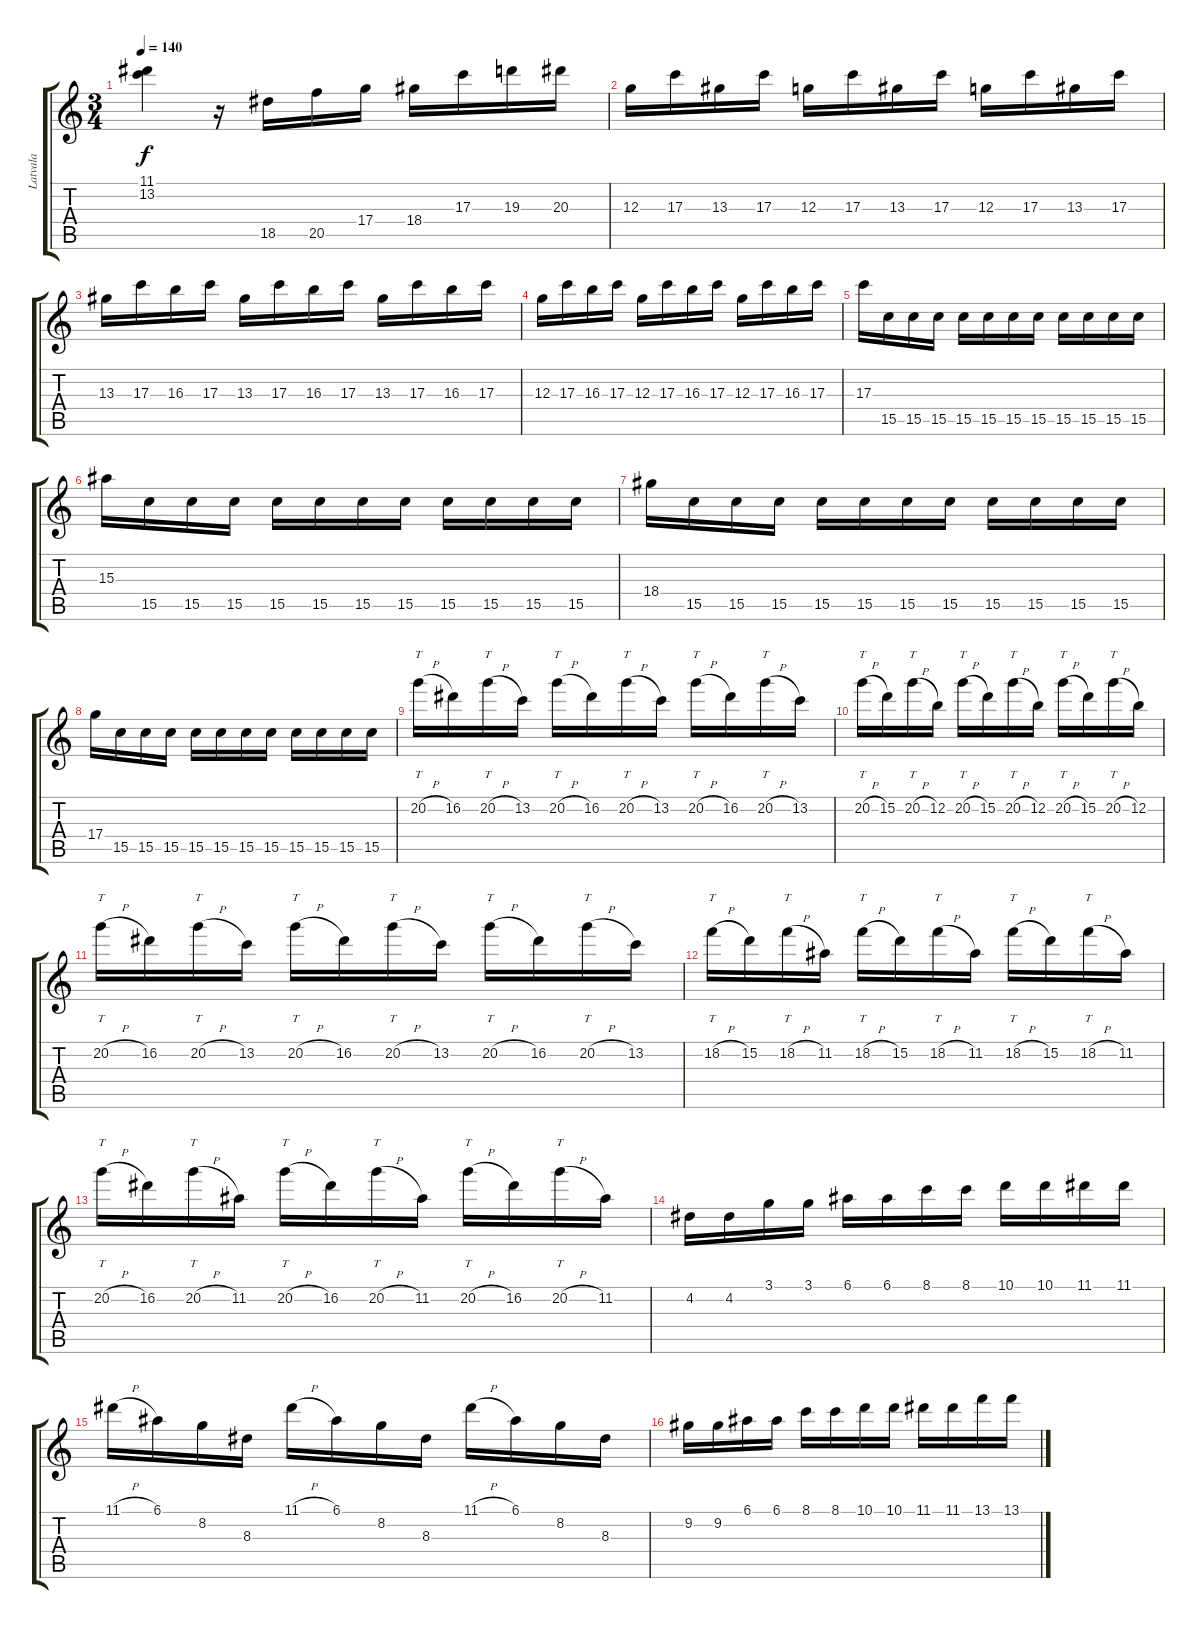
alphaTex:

\track ("Latvala" "Latvala") {instrument overdrivenguitar}
\staff {score tabs}
\tuning (E4 B3 G3 D3 A2 E2) {hide}
\ts (3 4)
\tempo 140
\clef g2
\ks c
(11.1 13.2).4{dy f} r.16 18.5.16 20.5.16 17.4.16 18.4.16 17.3.16 19.3.16 20.3.16 |
12.3.16 17.3.16 13.3.16 17.3.16 12.3.16 17.3.16 13.3.16 17.3.16 12.3.16 17.3.16 13.3.16 17.3.16 |
13.3.16 17.3.16 16.3.16 17.3.16 13.3.16 17.3.16 16.3.16 17.3.16 13.3.16 17.3.16 16.3.16 17.3.16 |
12.3.16 17.3.16 16.3.16 17.3.16 12.3.16 17.3.16 16.3.16 17.3.16 12.3.16 17.3.16 16.3.16 17.3.16 |
17.3.16 15.5.16 15.5.16 15.5.16 15.5.16 15.5.16 15.5.16 15.5.16 15.5.16 15.5.16 15.5.16 15.5.16 |
15.3.16 15.5.16 15.5.16 15.5.16 15.5.16 15.5.16 15.5.16 15.5.16 15.5.16 15.5.16 15.5.16 15.5.16 |
18.4.16 15.5.16 15.5.16 15.5.16 15.5.16 15.5.16 15.5.16 15.5.16 15.5.16 15.5.16 15.5.16 15.5.16 |
17.4.16 15.5.16 15.5.16 15.5.16 15.5.16 15.5.16 15.5.16 15.5.16 15.5.16 15.5.16 15.5.16 15.5.16 |
20.2{h}.16{tt} 16.2.16 20.2{h}.16{tt} 13.2.16 20.2{h}.16{tt} 16.2.16 20.2{h}.16{tt} 13.2.16 20.2{h}.16{tt} 16.2.16 20.2{h}.16{tt} 13.2.16 |
20.2{h}.16{tt} 15.2.16 20.2{h}.16{tt} 12.2.16 20.2{h}.16{tt} 15.2.16 20.2{h}.16{tt} 12.2.16 20.2{h}.16{tt} 15.2.16 20.2{h}.16{tt} 12.2.16 |
20.2{h}.16{tt} 16.2.16 20.2{h}.16{tt} 13.2.16 20.2{h}.16{tt} 16.2.16 20.2{h}.16{tt} 13.2.16 20.2{h}.16{tt} 16.2.16 20.2{h}.16{tt} 13.2.16 |
18.2{h}.16{tt} 15.2.16 18.2{h}.16{tt} 11.2.16 18.2{h}.16{tt} 15.2.16 18.2{h}.16{tt} 11.2.16 18.2{h}.16{tt} 15.2.16 18.2{h}.16{tt} 11.2.16 |
20.2{h}.16{tt} 16.2.16 20.2{h}.16{tt} 11.2.16 20.2{h}.16{tt} 16.2.16 20.2{h}.16{tt} 11.2.16 20.2{h}.16{tt} 16.2.16 20.2{h}.16{tt} 11.2.16 |
4.2.16 4.2.16 3.1.16 3.1.16 6.1.16 6.1.16 8.1.16 8.1.16 10.1.16 10.1.16 11.1.16 11.1.16 |
11.1{h}.16 6.1.16 8.2.16 8.3.16 11.1{h}.16 6.1.16 8.2.16 8.3.16 11.1{h}.16 6.1.16 8.2.16 8.3.16 |
9.2.16 9.2.16 6.1.16 6.1.16 8.1.16 8.1.16 10.1.16 10.1.16 11.1.16 11.1.16 13.1.16 13.1.16
